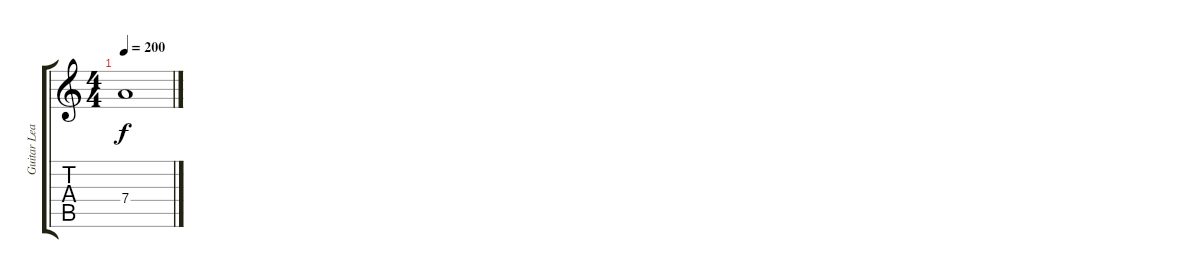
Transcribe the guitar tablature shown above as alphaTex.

\track ("Guitar Lead" "Guitar Lea") {instrument electricguitarmuted}
\staff {score tabs}
\tuning (E4 B3 G3 D3 A2 D2) {hide}
\ts (4 4)
\tempo 200
\clef g2
\ks c
7.4{t}.1{dy f}
